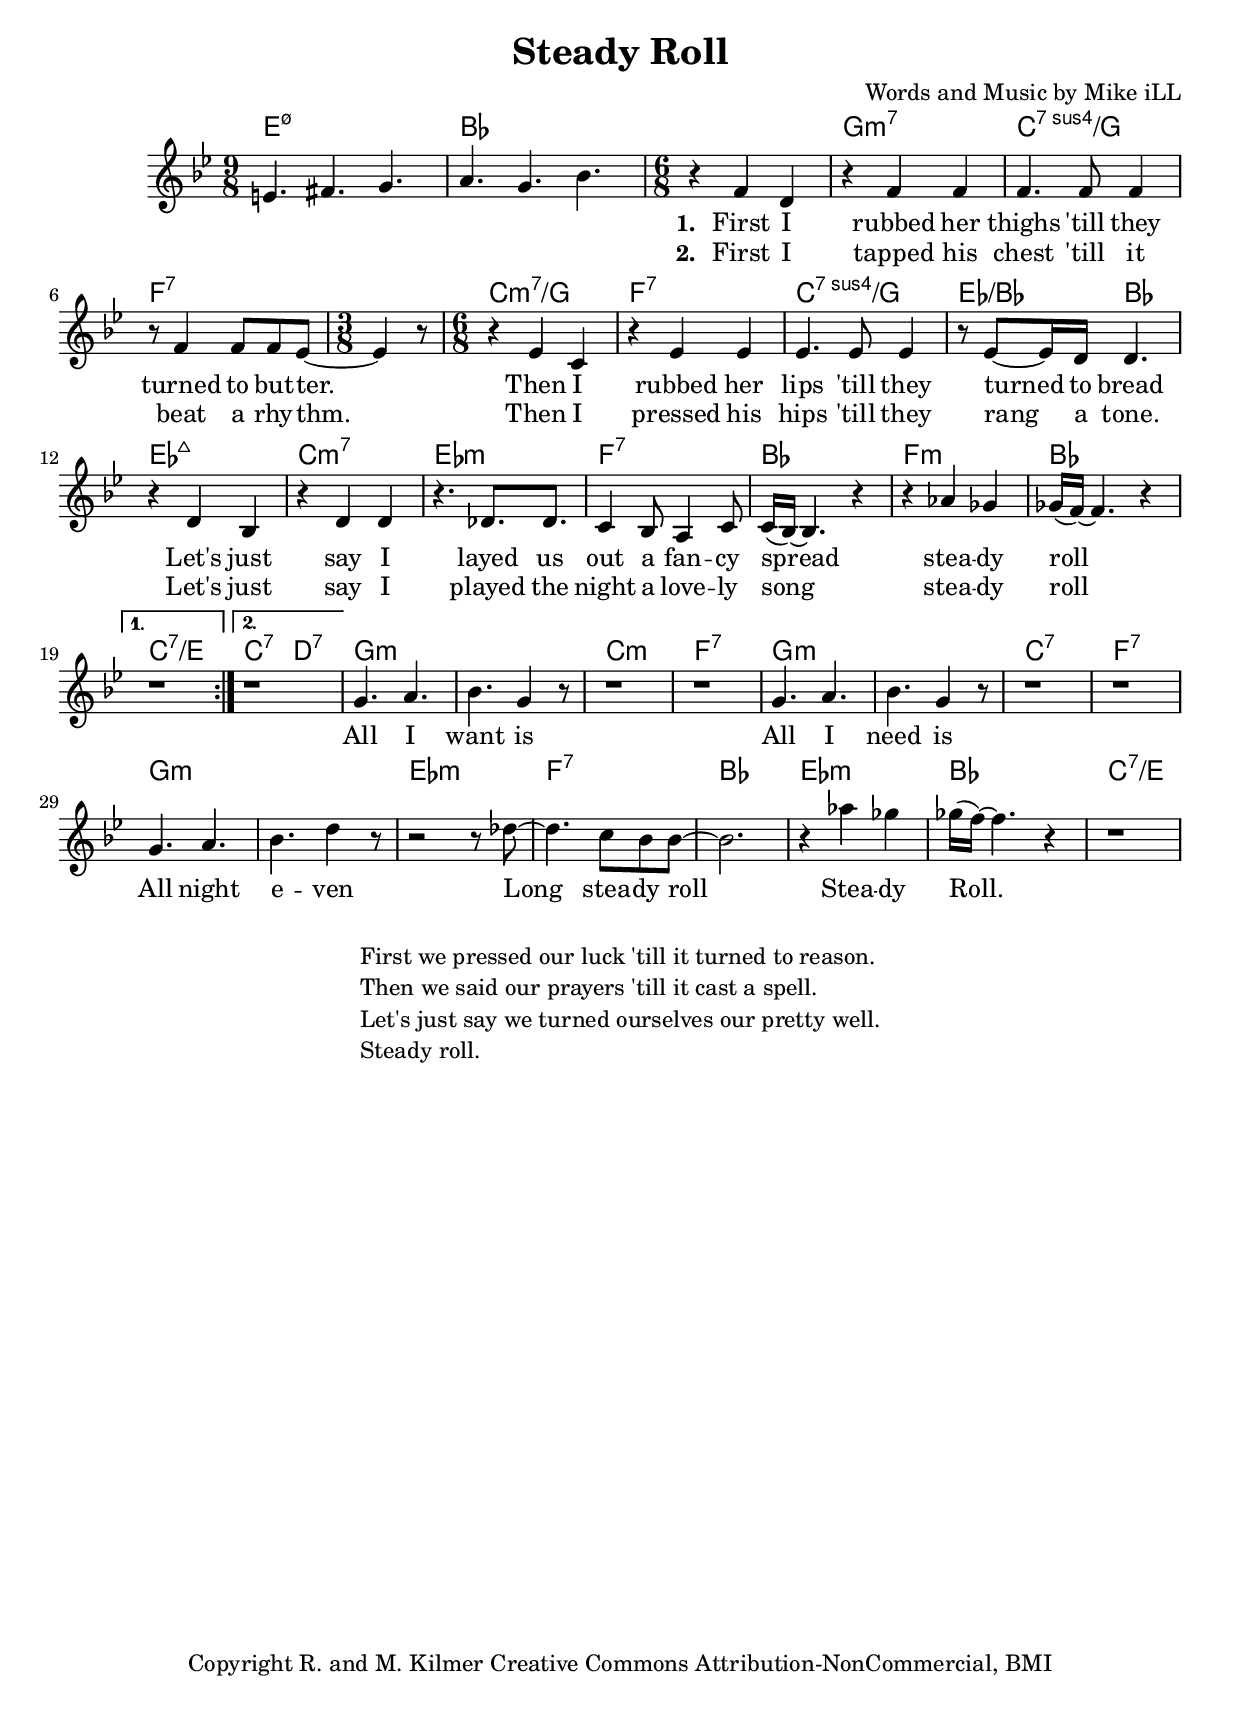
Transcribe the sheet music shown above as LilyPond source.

\version "2.18.2"

\header {
  title = "Steady Roll"
  composer = "Words and Music by Mike iLL"
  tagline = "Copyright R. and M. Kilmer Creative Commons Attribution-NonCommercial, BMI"
}

\paper{ print-page-number = ##f bottom-margin = 0.5\in }

melody = \relative c' {
  \clef treble
  \key bes \major
  \repeat volta 2 {
  \time 9/8 e4. fis g | a g bes |
  \time 6/8
    \new Voice = "words" {
  r4 f4 d | r f f | % first i rubber her
  f4. f8 f4 | r8 f4 f8 f ees8~ | % thighs 'till they turned to butter
  \time 3/8 ees4 r8 | \time 6/8
  r4 ees c | r ees ees | % then i rubbed her
  ees4. ees8 ees4 | r8 ees8~ ees16 d16 d4. | % lips 'till they turned to bread
  r4 d bes | r d d | % let's just say i
  r4. des8. des8. | c4 bes8 a4 c8 | % layed us out a fancy 
  c16( bes16~) bes4. r4 | r4 aes' ges | % spread steady 
  ges16( f~) f4. r4 |
  	}
  }
  \alternative { 
    { 
     r1*6/8 |
    }
    { 
     r1*6/8 |
    }
  }
  % CHORUS
  \new Voice = "chorus"	{
  g4. a | bes g4 r8 |
  r1*6/8 | r1*6/8 |
  g4. a | bes g4 r8 |
  r1*6/8 | r1*6/8 |
  g4. a | bes d4 r8 |
  r2 r8 des8~ | des4. c8 bes bes~ |
  bes2. | r4 aes' ges | ges16( f~) f4. r4 | r1*6/8 |
	}
  
}

text =  \lyricmode {
  <<
	{
	    \set stanza = #"1. "
		First I | rubbed her |
		thighs 'till they |
		turned | to but -- ter. | 
		| |
		Then I | rubbed her |
		lips 'till they | turned to bread |
		Let's just | say I | 
		layed us out | a fan -- cy |
		spread |
		stea -- dy | roll |  |
	}
    \new Lyrics {
      	    \set associatedVoice = "words"
	    \set stanza = #"2. " 
		First I | tapped his |
		chest 'till it |
		beat | a rhy -- thm. |
		| |
		Then I | pressed his |
		hips 'till they | rang a tone. |
		Let's just | say I |
		played the night | a love -- ly |
		song |
		stea -- dy | roll | |
		}
  >>
	
}
chorus = \lyricmode {
    All I | want is |
	 | |
	All I | need is |
	 | |
	All night | e -- ven |
	Long | stea -- dy roll |
	 | Stea -- dy | Roll. | |
	 }

harmonies = \chordmode {
  e1:m7.5-~ e8:m7.5- | bes1~ bes8 |
  bes2. | g:m7 | c:7sus4/g | f:7 | f4.:7 |
  c2.:m7/g | f:7 | c:7sus4/g | ees4.:/bes bes |
  ees2.:maj7 | c:m7 | ees:m | f:7 |
  bes | f:m | bes | c:7/e |
  c4.:7 d:7 |
  g2.:m | g:m | c:m | f:7 |
  g:m | g:m | c:7 | f:7 |
  g:m | g:m | ees:m | f:7 |
  bes | ees:m | bes | c:7/e |
}

\score {
  <<
    \new ChordNames {
      \set chordChanges = ##t
      \harmonies
    }
    \new Voice = "one" { \melody }
    \new Lyrics \lyricsto "words" \text
    \new Lyrics \lyricsto "chorus" \chorus
  >>
  \layout { }
  \midi { }
}
%Additional Verses
\markup \fill-line {
    \column {
    "First we pressed our luck 'till it turned to reason."
    "Then we said our prayers 'till it cast a spell."
    "Let's just say we turned ourselves our pretty well."
    "Steady roll."
    }
}
